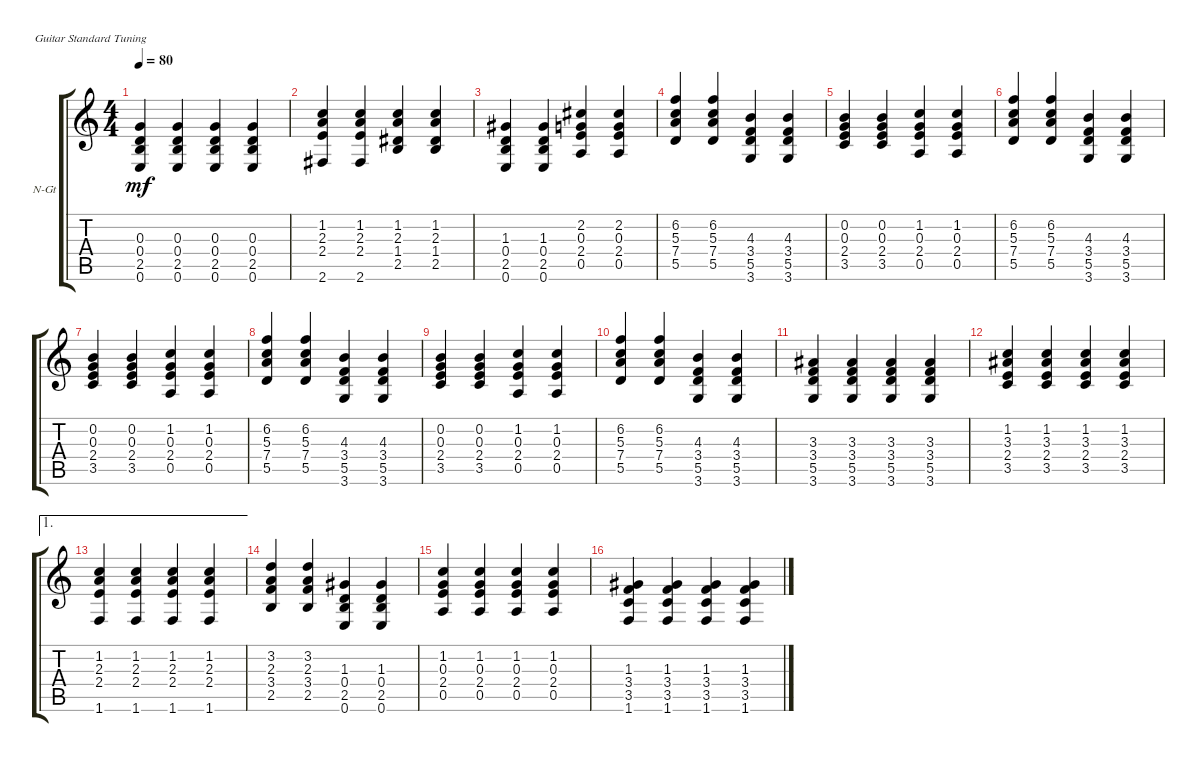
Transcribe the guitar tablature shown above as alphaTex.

\defaultSystemsLayout 4
\bracketExtendMode groupsimilarinstruments
\firstSystemTrackNameOrientation horizontal
\otherSystemsTrackNameOrientation horizontal
\track ("Nylon Guitar" "N-Gt") {instrument acousticguitarnylon}
\staff {score tabs}
\tuning (E4 B3 G3 D3 A2 E2)
\ts (4 4)
\tempo 80
\clef g2
\ks c
(0.6 2.5 0.4 0.3).4{dy mf} (0.6 2.5 0.4 0.3).4 (0.6 2.5 0.4 0.3).4 (0.6 2.5 0.4 0.3).4 |
(2.6 2.4 2.3 1.2).4 (2.6 2.4 2.3 1.2).4 (2.5 1.4 2.3 1.2).4 (2.5 1.4 2.3 1.2).4 |
(0.6 2.5 0.4 1.3).4 (0.6 2.5 0.4 1.3).4 (0.5 2.4 0.3 2.2).4 (0.5 2.4 0.3 2.2).4 |
(5.5 7.4 5.3 6.2).4 (5.5 7.4 5.3 6.2).4 (3.6 5.5 3.4 4.3).4 (3.6 5.5 3.4 4.3).4 |
(3.5 2.4 0.3 0.2).4 (3.5 2.4 0.3 0.2).4 (0.5 2.4 0.3 1.2).4 (0.5 2.4 0.3 1.2).4 |
(5.5 7.4 5.3 6.2).4 (5.5 7.4 5.3 6.2).4 (3.6 5.5 3.4 4.3).4 (3.6 5.5 3.4 4.3).4 |
(3.5 2.4 0.3 0.2).4 (3.5 2.4 0.3 0.2).4 (0.5 2.4 0.3 1.2).4 (0.5 2.4 0.3 1.2).4 |
(5.5 7.4 5.3 6.2).4 (5.5 7.4 5.3 6.2).4 (3.6 5.5 3.4 4.3).4 (3.6 5.5 3.4 4.3).4 |
(3.5 2.4 0.3 0.2).4 (3.5 2.4 0.3 0.2).4 (0.5 2.4 0.3 1.2).4 (0.5 2.4 0.3 1.2).4 |
(5.5 7.4 5.3 6.2).4 (5.5 7.4 5.3 6.2).4 (3.6 5.5 3.4 4.3).4 (3.6 5.5 3.4 4.3).4 |
(3.6 5.5 3.4 3.3).4 (3.6 5.5 3.4 3.3).4 (3.6 5.5 3.4 3.3).4 (3.6 5.5 3.4 3.3).4 |
(3.5 2.4 3.3 1.2).4 (3.5 2.4 3.3 1.2).4 (3.5 2.4 3.3 1.2).4 (3.5 2.4 3.3 1.2).4 |
\ae 1
(1.6 2.4 2.3 1.2).4 (1.6 2.4 2.3 1.2).4 (1.6 2.4 2.3 1.2).4 (1.6 2.4 2.3 1.2).4 |
(2.5 3.4 2.3 3.2).4 (2.5 3.4 2.3 3.2).4 (0.6 2.5 0.4 1.3).4 (0.6 2.5 0.4 1.3).4 |
(0.5 2.4 0.3 1.2).4 (0.5 2.4 0.3 1.2).4 (0.5 2.4 0.3 1.2).4 (0.5 2.4 0.3 1.2).4 |
(1.6 3.5 3.4 1.3).4 (1.6 3.5 3.4 1.3).4 (1.6 3.5 3.4 1.3).4 (1.6 3.5 3.4 1.3).4
